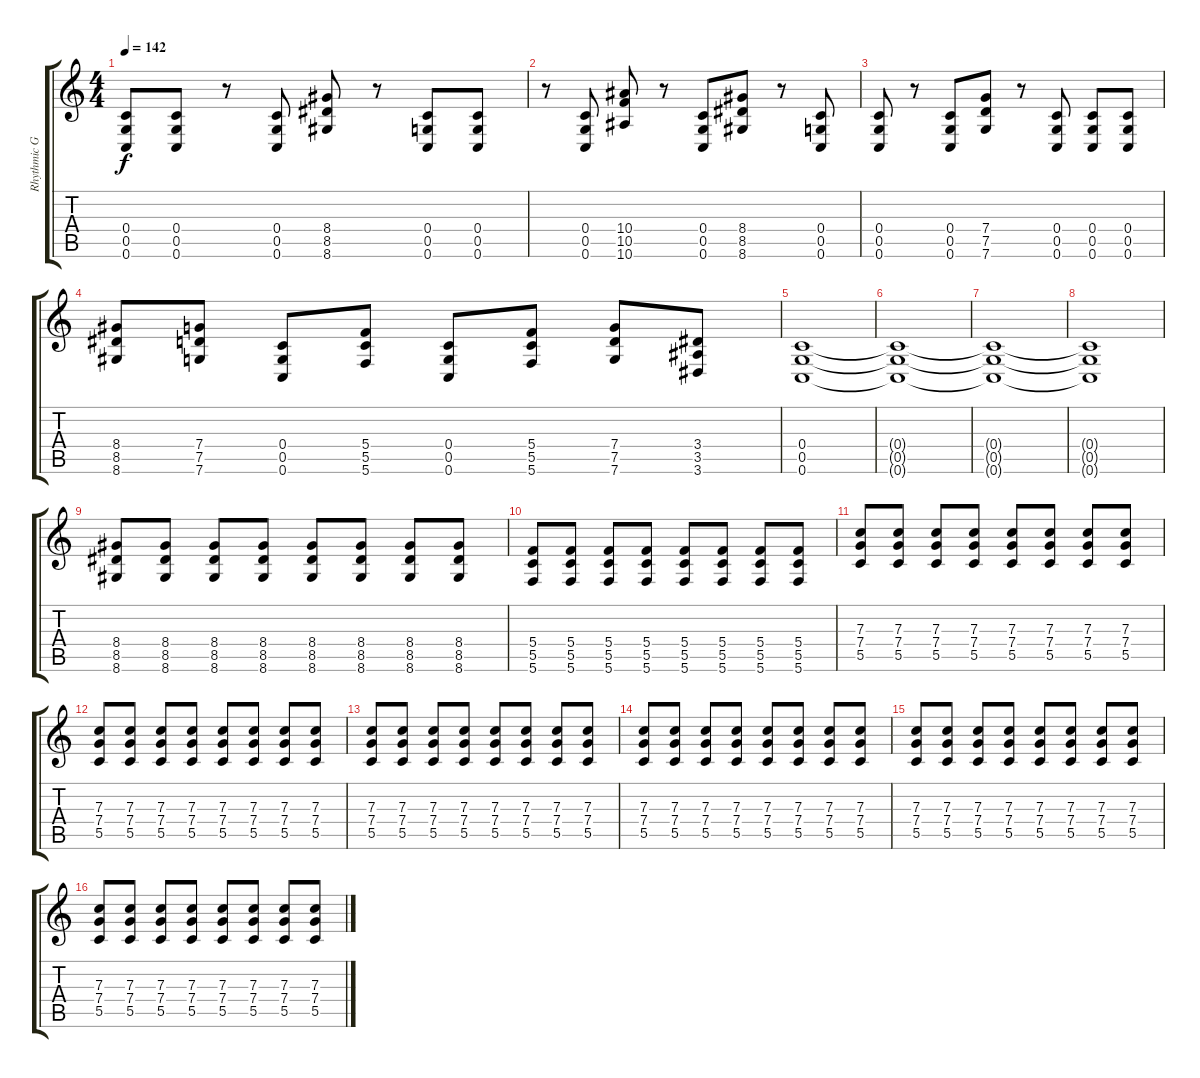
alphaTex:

\track ("Rhythmic Guitar" "Rhythmic G") {instrument distortionguitar}
\staff {score tabs}
\tuning (D4 A3 F3 C3 G2 C2) {hide}
\ts (4 4)
\tempo 142
\clef g2
\ks c
(0.4 0.5 0.6).8{dy f} (0.4 0.5 0.6).8 r.8 (0.4 0.5 0.6).8 (8.4 8.5 8.6).8 r.8 (0.4 0.5 0.6).8 (0.4 0.5 0.6).8 |
r.8 (0.4 0.5 0.6).8 (10.4 10.5 10.6).8 r.8 (0.4 0.5 0.6).8 (8.4 8.5 8.6).8 r.8 (0.4 0.5 0.6).8 |
(0.4 0.5 0.6).8 r.8 (0.4 0.5 0.6).8 (7.4 7.5 7.6).8 r.8 (0.4 0.5 0.6).8 (0.4 0.5 0.6).8 (0.4 0.5 0.6).8 |
(8.4 8.5 8.6).8 (7.4 7.5 7.6).8 (0.4 0.5 0.6).8 (5.4 5.5 5.6).8 (0.4 0.5 0.6).8 (5.4 5.5 5.6).8 (7.4 7.5 7.6).8 (3.4 3.5 3.6).8 |
(0.4 0.5 0.6).1 |
(0.4{t} 0.5{t} 0.6{t}).1 |
(0.4{t} 0.5{t} 0.6{t}).1 |
(0.4{t} 0.5{t} 0.6{t}).1 |
(8.4 8.5 8.6).8{volume 7 instrument electricguitarclean} (8.4 8.5 8.6).8 (8.4 8.5 8.6).8 (8.4 8.5 8.6).8 (8.4 8.5 8.6).8 (8.4 8.5 8.6).8 (8.4 8.5 8.6).8 (8.4 8.5 8.6).8 |
(5.4 5.5 5.6).8 (5.4 5.5 5.6).8 (5.4 5.5 5.6).8 (5.4 5.5 5.6).8 (5.4 5.5 5.6).8 (5.4 5.5 5.6).8 (5.4 5.5 5.6).8 (5.4 5.5 5.6).8 |
(7.3 7.4 5.5).8 (7.3 7.4 5.5).8 (7.3 7.4 5.5).8 (7.3 7.4 5.5).8 (7.3 7.4 5.5).8 (7.3 7.4 5.5).8 (7.3 7.4 5.5).8 (7.3 7.4 5.5).8 |
(7.3 7.4 5.5).8 (7.3 7.4 5.5).8 (7.3 7.4 5.5).8 (7.3 7.4 5.5).8 (7.3 7.4 5.5).8 (7.3 7.4 5.5).8 (7.3 7.4 5.5).8 (7.3 7.4 5.5).8 |
(7.3 7.4 5.5).8 (7.3 7.4 5.5).8 (7.3 7.4 5.5).8 (7.3 7.4 5.5).8 (7.3 7.4 5.5).8 (7.3 7.4 5.5).8 (7.3 7.4 5.5).8 (7.3 7.4 5.5).8 |
(7.3 7.4 5.5).8 (7.3 7.4 5.5).8 (7.3 7.4 5.5).8 (7.3 7.4 5.5).8 (7.3 7.4 5.5).8 (7.3 7.4 5.5).8 (7.3 7.4 5.5).8 (7.3 7.4 5.5).8 |
(7.3 7.4 5.5).8 (7.3 7.4 5.5).8 (7.3 7.4 5.5).8 (7.3 7.4 5.5).8 (7.3 7.4 5.5).8 (7.3 7.4 5.5).8 (7.3 7.4 5.5).8 (7.3 7.4 5.5).8 |
(7.3 7.4 5.5).8 (7.3 7.4 5.5).8 (7.3 7.4 5.5).8 (7.3 7.4 5.5).8 (7.3 7.4 5.5).8 (7.3 7.4 5.5).8 (7.3 7.4 5.5).8 (7.3 7.4 5.5).8
